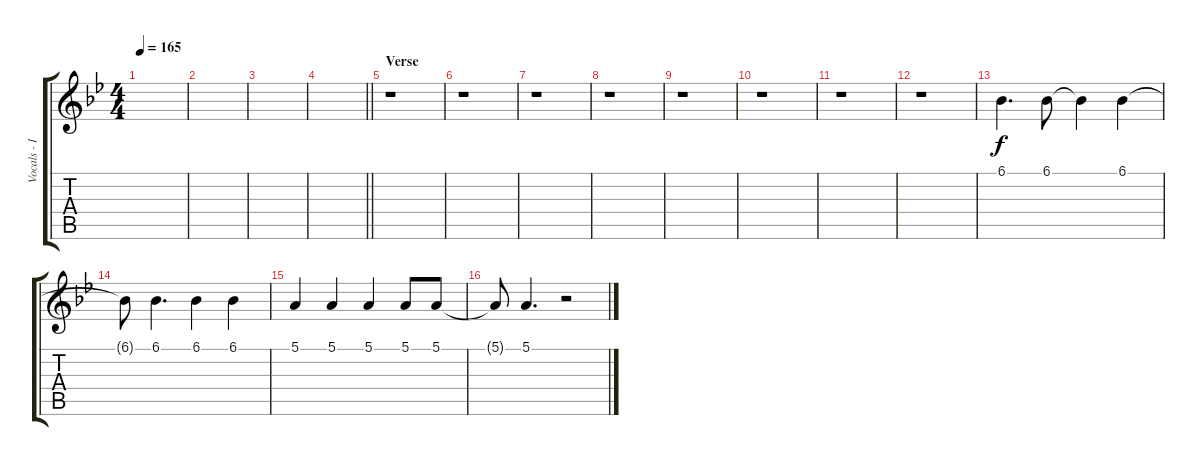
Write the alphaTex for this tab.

\track ("Vocals - Ian" "Vocals - I") {instrument lead1square}
\staff {score tabs}
\tuning (E4 B3 G3 D3 A2 D2) {hide}
\ts (4 4)
\tempo 165
\clef g2
\ks gminor
|
|
|
\barLineRight lightlight
|
\section ("" "Verse")
r.1 |
r.1 |
r.1 |
r.1 |
r.1 |
r.1 |
r.1 |
r.1 |
6.1.4{d} 6.1.8 6.1{t}.4 6.1.4 |
6.1{t}.8 6.1.4{d} 6.1.4 6.1.4 |
5.1.4 5.1.4 5.1.4 5.1.8 5.1.8 |
5.1{t}.8 5.1.4{d} r.2
